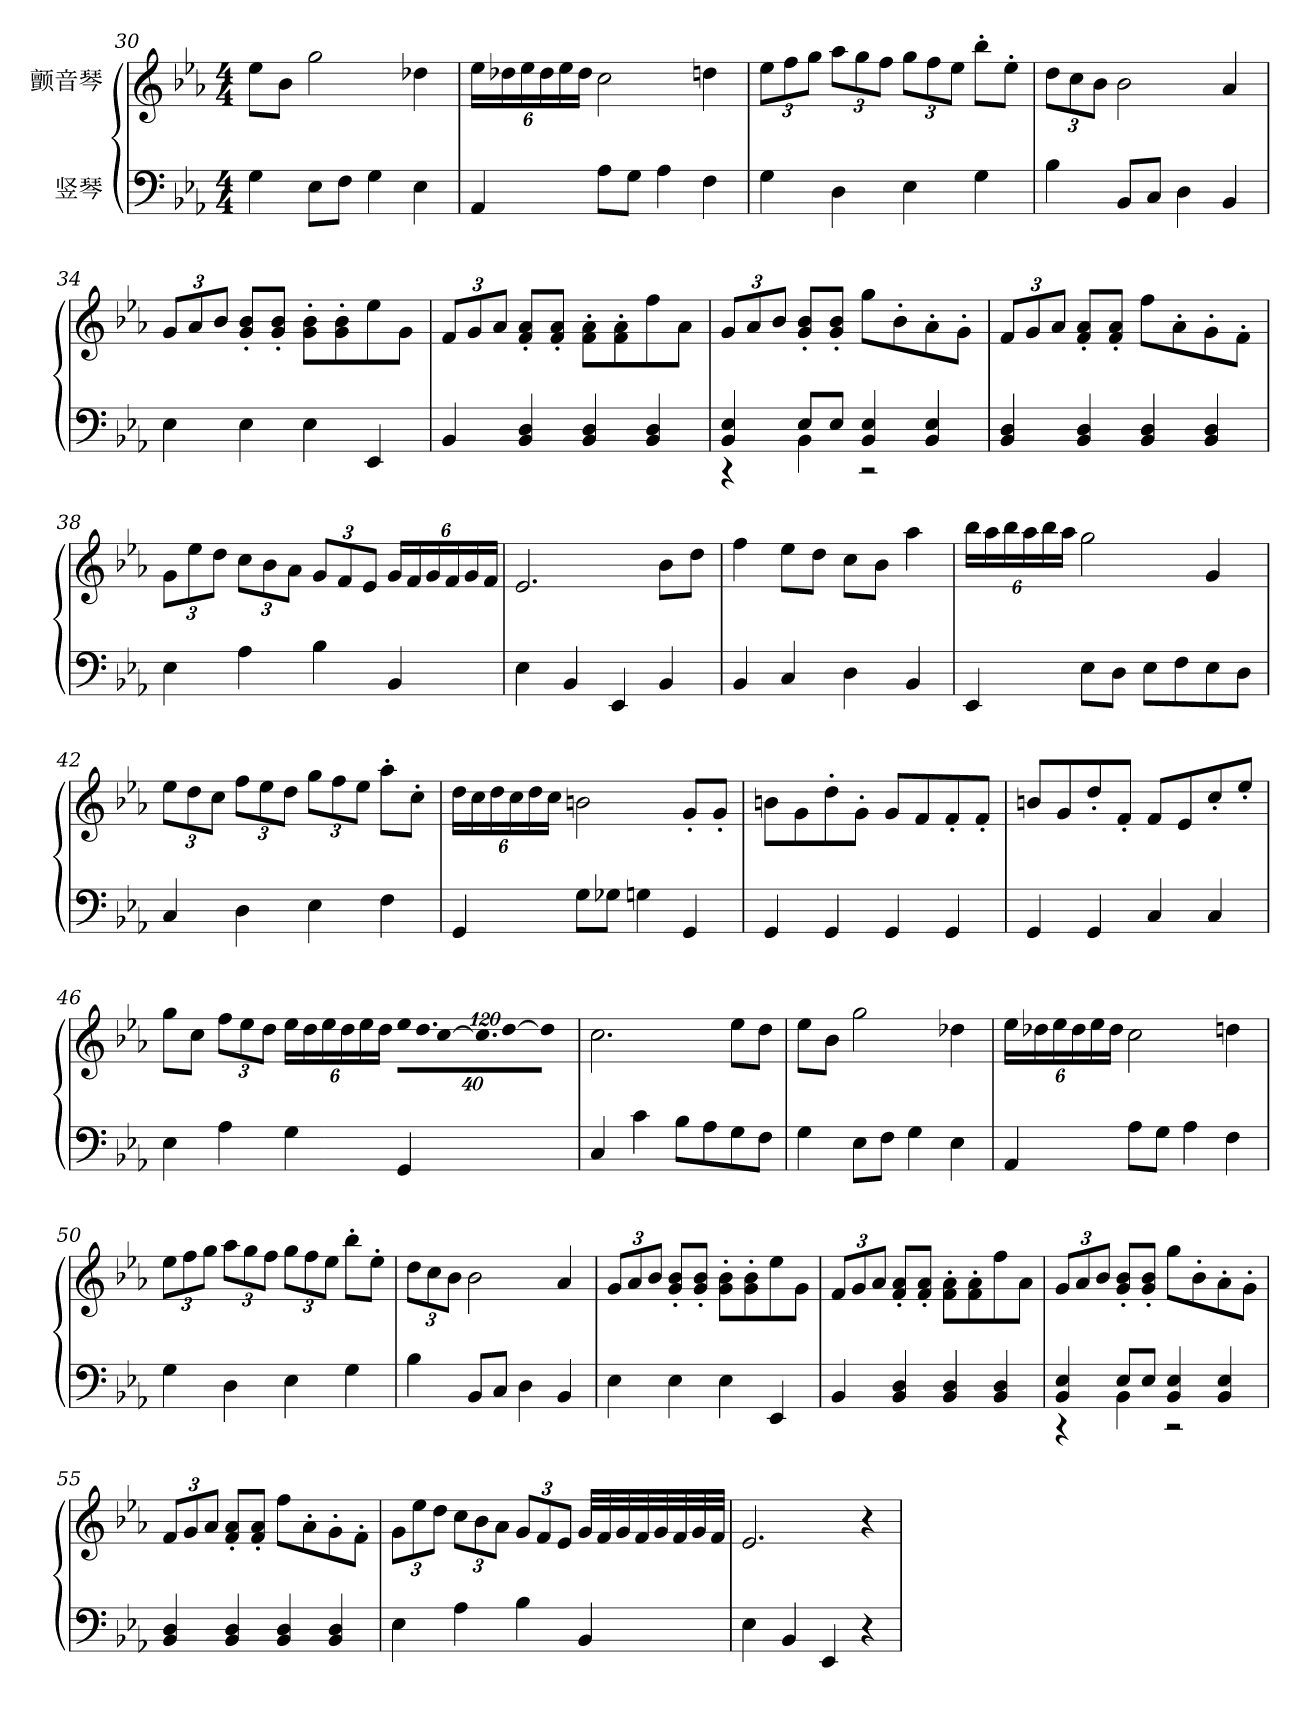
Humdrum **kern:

**kern	**kern
*part2	*part1
*staff2	*staff1
*I"竖琴	*I"颤音琴
!!LO:LB:g=z
*clefF4	*clefG2
*k[b-e-a-]	*k[b-e-a-]
*M4/4	*M4/4
=30	=30
4G\	8ee-\L
.	8b-\J
8E-\L	2gg\
8F\J	.
4G\	.
4E-\	4dd-X\
=31	=31
*	*Xbrackettup
4AA-/	24ee-\LL
.	24dd-X\
.	24ee-\
.	24dd-\
.	24ee-\
.	24dd-\JJ
8A-\L	2cc\
8G\J	.
4A-\	.
4F\	4ddn\
=32	=32
4G\	12ee-\L
.	12ff\
.	12gg\J
4D\	12aa-\L
.	12gg\
.	12ff\J
4E-\	12gg\L
.	12ff\
.	12ee-\J
4G\	8bb-'\L
.	8ee-'\J
=33	=33
4B-\	12dd\L
.	12cc\
.	12b-\J
8BB-/L	2b-\
8C/J	.
4D\	.
4BB-/	4a-/
!!LO:LB:g=z
=34	=34
4E-\	12g/L
.	12a-/
.	12b-/J
4E-\	8g/' 8b-/'L
.	8g/' 8b-/'J
4E-\	8g\' 8b-\'L
.	8g\' 8b-\'
4EE-/	8ee-\
.	8g\J
=35	=35
4BB-/	12f/L
.	12g/
.	12a-/J
4BB-/ 4D/	8f/' 8a-/'L
.	8f/' 8a-/'J
4BB-/ 4D/	8f\' 8a-\'L
.	8f\' 8a-\'
4BB-/ 4D/	8ff\
.	8a-\J
=36	=36
*^	*
4BB-/ 4E-/	4r	12g/L
.	.	12a-/
.	.	12b-/J
8E-/L	4BB-\	8g/' 8b-/'L
8E-/J	.	8g/' 8b-/'J
4BB-/ 4E-/	2r	8gg\L
.	.	8b-'\
4BB-/ 4E-/	.	8a-'\
.	.	8g'\J
*v	*v	*
=37	=37
4BB-/ 4D/	12f/L
.	12g/
.	12a-/J
4BB-/ 4D/	8f/' 8a-/'L
.	8f/' 8a-/'J
4BB-/ 4D/	8ff\L
.	8a-'\
4BB-/ 4D/	8g'\
.	8f'\J
!!LO:LB:g=z
=38	=38
4E-\	12g\L
.	12ee-\
.	12dd\J
4A-\	12cc\L
.	12b-\
.	12a-\J
4B-\	12g/L
.	12f/
.	12e-/J
4BB-/	24g/LL
.	24f/
.	24g/
.	24f/
.	24g/
.	24f/JJ
=39	=39
4E-\	2.e-/
4BB-/	.
4EE-/	.
4BB-/	8b-\L
.	8dd\J
=40	=40
4BB-/	4ff\
4C/	8ee-\L
.	8dd\J
4D\	8cc\L
.	8b-\J
4BB-/	4aa-\
=41	=41
4EE-/	24bb-\LL
.	24aa-\
.	24bb-\
.	24aa-\
.	24bb-\
.	24aa-\JJ
8E-\L	2gg\
8D\J	.
8E-\L	.
8F\	.
8E-\	4g/
8D\J	.
!!LO:LB:g=z
=42	=42
4C/	12ee-\L
.	12dd\
.	12cc\J
4D\	12ff\L
.	12ee-\
.	12dd\J
4E-\	12gg\L
.	12ff\
.	12ee-\J
4F\	8aa-'\L
.	8cc'\J
=43	=43
4GG/	24dd\LL
.	24cc\
.	24dd\
.	24cc\
.	24dd\
.	24cc\JJ
8G\L	2bn\
8G-X\J	.
4Gn\	.
4GG/	8g'/L
.	8g'/J
=44	=44
4GG/	8bn\L
.	8g\
4GG/	8dd'\
.	8g'\J
4GG/	8g/L
.	8f/
4GG/	8f'/
.	8f'/J
=45	=45
4GG/	8bn/L
.	8g/
4GG/	8dd'/
.	8f'/J
4C/	8f/L
.	8e-/
4C/	8cc'/
.	8ee-'/J
!!LO:LB:g=z
=46	=46
4E-\	8gg\L
.	8cc\J
4A-\	12ff\L
.	12ee-\
.	12dd\J
4G\	24ee-\LL
.	24dd\
.	24ee-\
.	24dd\
.	24ee-\
.	24dd\JJ
!	!LO:N:vis=32
4GG/	640%23ee-\LLL
!	!LO:N:vis=32.
.	1920%103dd\
!	!LO:N:vis=256%9
.	[960%17cc\K
!	!LO:N:vis=32.
.	1920%103cc\]
!	!LO:N:vis=256%9
.	[960%17dd\JK
!	!LO:N:vis=16
.	1920%137dd\JJ]
=47	=47
4C/	2.cc\
4c\	.
8B-\L	.
8A-\	.
8G\	8ee-\L
8F\J	8dd\J
=48	=48
4G\	8ee-\L
.	8b-\J
8E-\L	2gg\
8F\J	.
4G\	.
4E-\	4dd-X\
=49	=49
4AA-/	24ee-\LL
.	24dd-X\
.	24ee-\
.	24dd-\
.	24ee-\
.	24dd-\JJ
8A-\L	2cc\
8G\J	.
4A-\	.
4F\	4ddn\
!!LO:PB:g=z
=50	=50
4G\	12ee-\L
.	12ff\
.	12gg\J
4D\	12aa-\L
.	12gg\
.	12ff\J
4E-\	12gg\L
.	12ff\
.	12ee-\J
4G\	8bb-'\L
.	8ee-'\J
=51	=51
4B-\	12dd\L
.	12cc\
.	12b-\J
8BB-/L	2b-\
8C/J	.
4D\	.
4BB-/	4a-/
=52	=52
4E-\	12g/L
.	12a-/
.	12b-/J
4E-\	8g/' 8b-/'L
.	8g/' 8b-/'J
4E-\	8g\' 8b-\'L
.	8g\' 8b-\'
4EE-/	8ee-\
.	8g\J
=53	=53
4BB-/	12f/L
.	12g/
.	12a-/J
4BB-/ 4D/	8f/' 8a-/'L
.	8f/' 8a-/'J
4BB-/ 4D/	8f\' 8a-\'L
.	8f\' 8a-\'
4BB-/ 4D/	8ff\
.	8a-\J
!!LO:LB:g=z
=54	=54
*^	*
4BB-/ 4E-/	4r	12g/L
.	.	12a-/
.	.	12b-/J
8E-/L	4BB-\	8g/' 8b-/'L
8E-/J	.	8g/' 8b-/'J
4BB-/ 4E-/	2r	8gg\L
.	.	8b-'\
4BB-/ 4E-/	.	8a-'\
.	.	8g'\J
*v	*v	*
=55	=55
4BB-/ 4D/	12f/L
.	12g/
.	12a-/J
4BB-/ 4D/	8f/' 8a-/'L
.	8f/' 8a-/'J
4BB-/ 4D/	8ff\L
.	8a-'\
4BB-/ 4D/	8g'\
.	8f'\J
=56	=56
4E-\	12g\L
.	12ee-\
.	12dd\J
4A-\	12cc\L
*	*MM120
.	12b-\
.	12a-\J
4B-\	12g/L
.	12f/
*	*MM105
.	12e-/J
4BB-/	32g/LLL
.	32f/
.	32g/
*	*MM97
.	32f/
.	32g/
.	32f/
.	32g/
.	32f/JJJ
=57	=57
*	*MM90
4E-\	2.e-/
4BB-/	.
4EE-/	.
4r	4r
=	=
*-	*-
